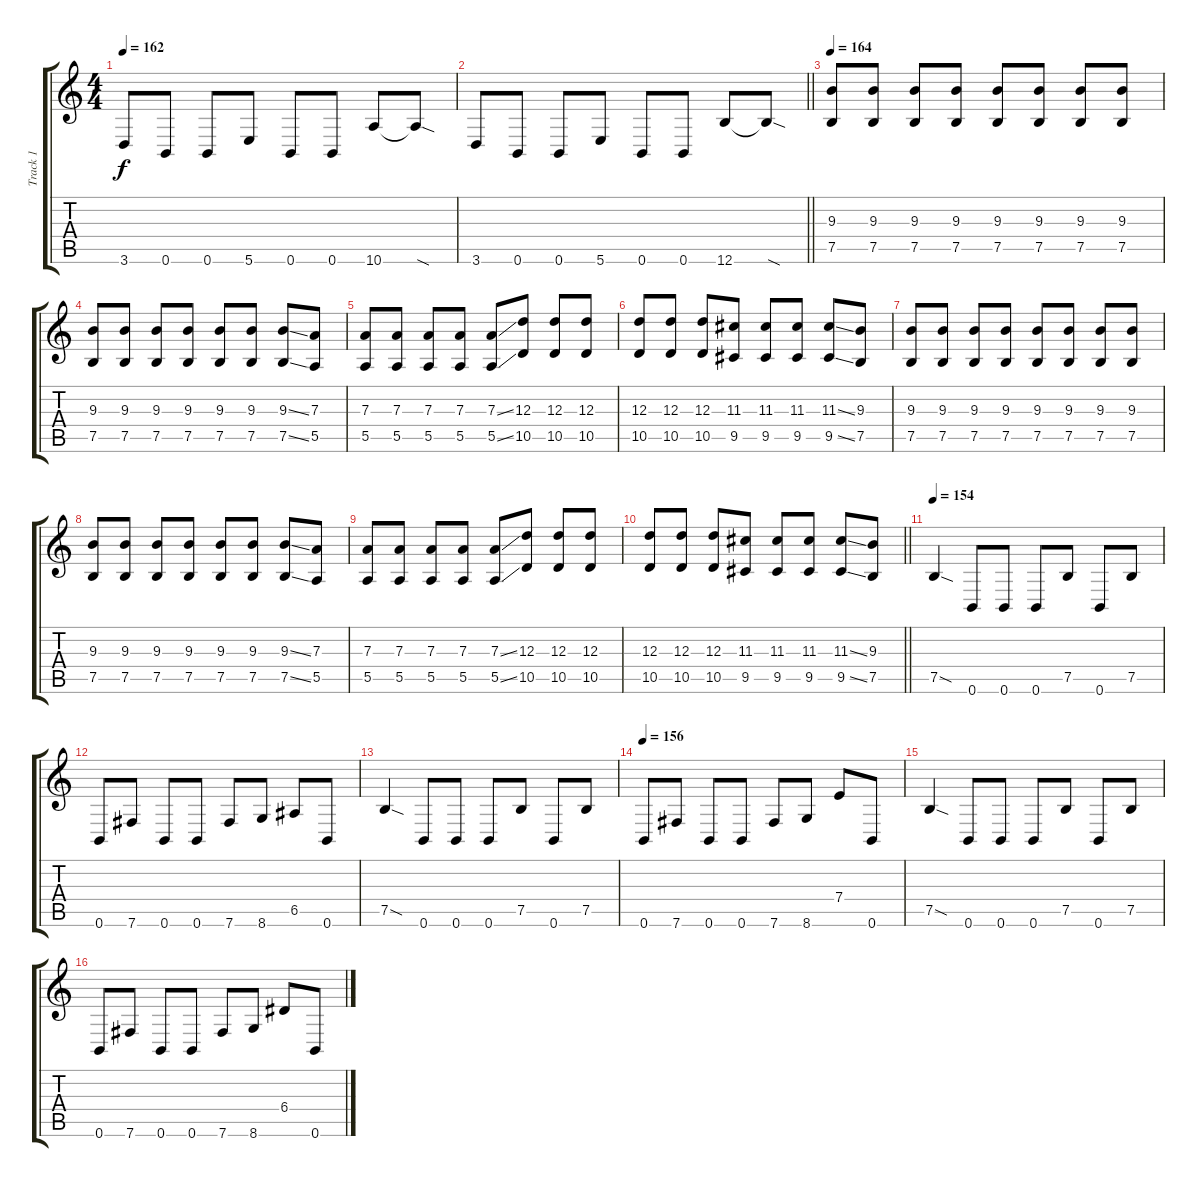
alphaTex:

\track ("Track 1" "Track 1") {instrument distortionguitar}
\staff {score tabs}
\tuning (B3 Gb3 D3 A2 E2 B1) {hide}
\ts (4 4)
\tempo 162
\clef g2
\ks c
3.6.8{dy f} 0.6.8 0.6.8 5.6.8 0.6.8 0.6.8 10.6.8 10.6{sod t}.8 |
\barLineRight lightlight
3.6.8 0.6.8 0.6.8 5.6.8 0.6.8 0.6.8 12.6.8 12.6{sod t}.8 |
\section ("" "")
\tempo 164
(9.3 7.5).8 (9.3 7.5).8 (9.3 7.5).8 (9.3 7.5).8 (9.3 7.5).8 (9.3 7.5).8 (9.3 7.5).8 (9.3 7.5).8 |
(9.3 7.5).8 (9.3 7.5).8 (9.3 7.5).8 (9.3 7.5).8 (9.3 7.5).8 (9.3 7.5).8 (9.3{ss} 7.5{ss}).8 (7.3 5.5).8 |
(7.3 5.5).8 (7.3 5.5).8 (7.3 5.5).8 (7.3 5.5).8 (7.3{ss} 5.5{ss}).8 (12.3 10.5).8 (12.3 10.5).8 (12.3 10.5).8 |
(12.3 10.5).8 (12.3 10.5).8 (12.3 10.5).8 (11.3 9.5).8 (11.3 9.5).8 (11.3 9.5).8 (11.3{ss} 9.5{ss}).8 (9.3 7.5).8 |
(9.3 7.5).8 (9.3 7.5).8 (9.3 7.5).8 (9.3 7.5).8 (9.3 7.5).8 (9.3 7.5).8 (9.3 7.5).8 (9.3 7.5).8 |
(9.3 7.5).8 (9.3 7.5).8 (9.3 7.5).8 (9.3 7.5).8 (9.3 7.5).8 (9.3 7.5).8 (9.3{ss} 7.5{ss}).8 (7.3 5.5).8 |
(7.3 5.5).8 (7.3 5.5).8 (7.3 5.5).8 (7.3 5.5).8 (7.3{ss} 5.5{ss}).8 (12.3 10.5).8 (12.3 10.5).8 (12.3 10.5).8 |
\barLineRight lightlight
(12.3 10.5).8 (12.3 10.5).8 (12.3 10.5).8 (11.3 9.5).8 (11.3 9.5).8 (11.3 9.5).8 (11.3{ss} 9.5{ss}).8 (9.3 7.5).8 |
\section ("" "")
\tempo 154
7.5{sod}.4 0.6.8 0.6.8 0.6.8 7.5.8 0.6.8 7.5.8 |
0.6.8 7.6.8 0.6.8 0.6.8 7.6.8 8.6.8 6.5.8 0.6.8 |
7.5{sod}.4 0.6.8 0.6.8 0.6.8 7.5.8 0.6.8 7.5.8 |
\tempo 156
0.6.8 7.6.8 0.6.8 0.6.8 7.6.8 8.6.8 7.4.8 0.6.8 |
7.5{sod}.4 0.6.8 0.6.8 0.6.8 7.5.8 0.6.8 7.5.8 |
0.6.8 7.6.8 0.6.8 0.6.8 7.6.8 8.6.8 6.4.8 0.6.8
